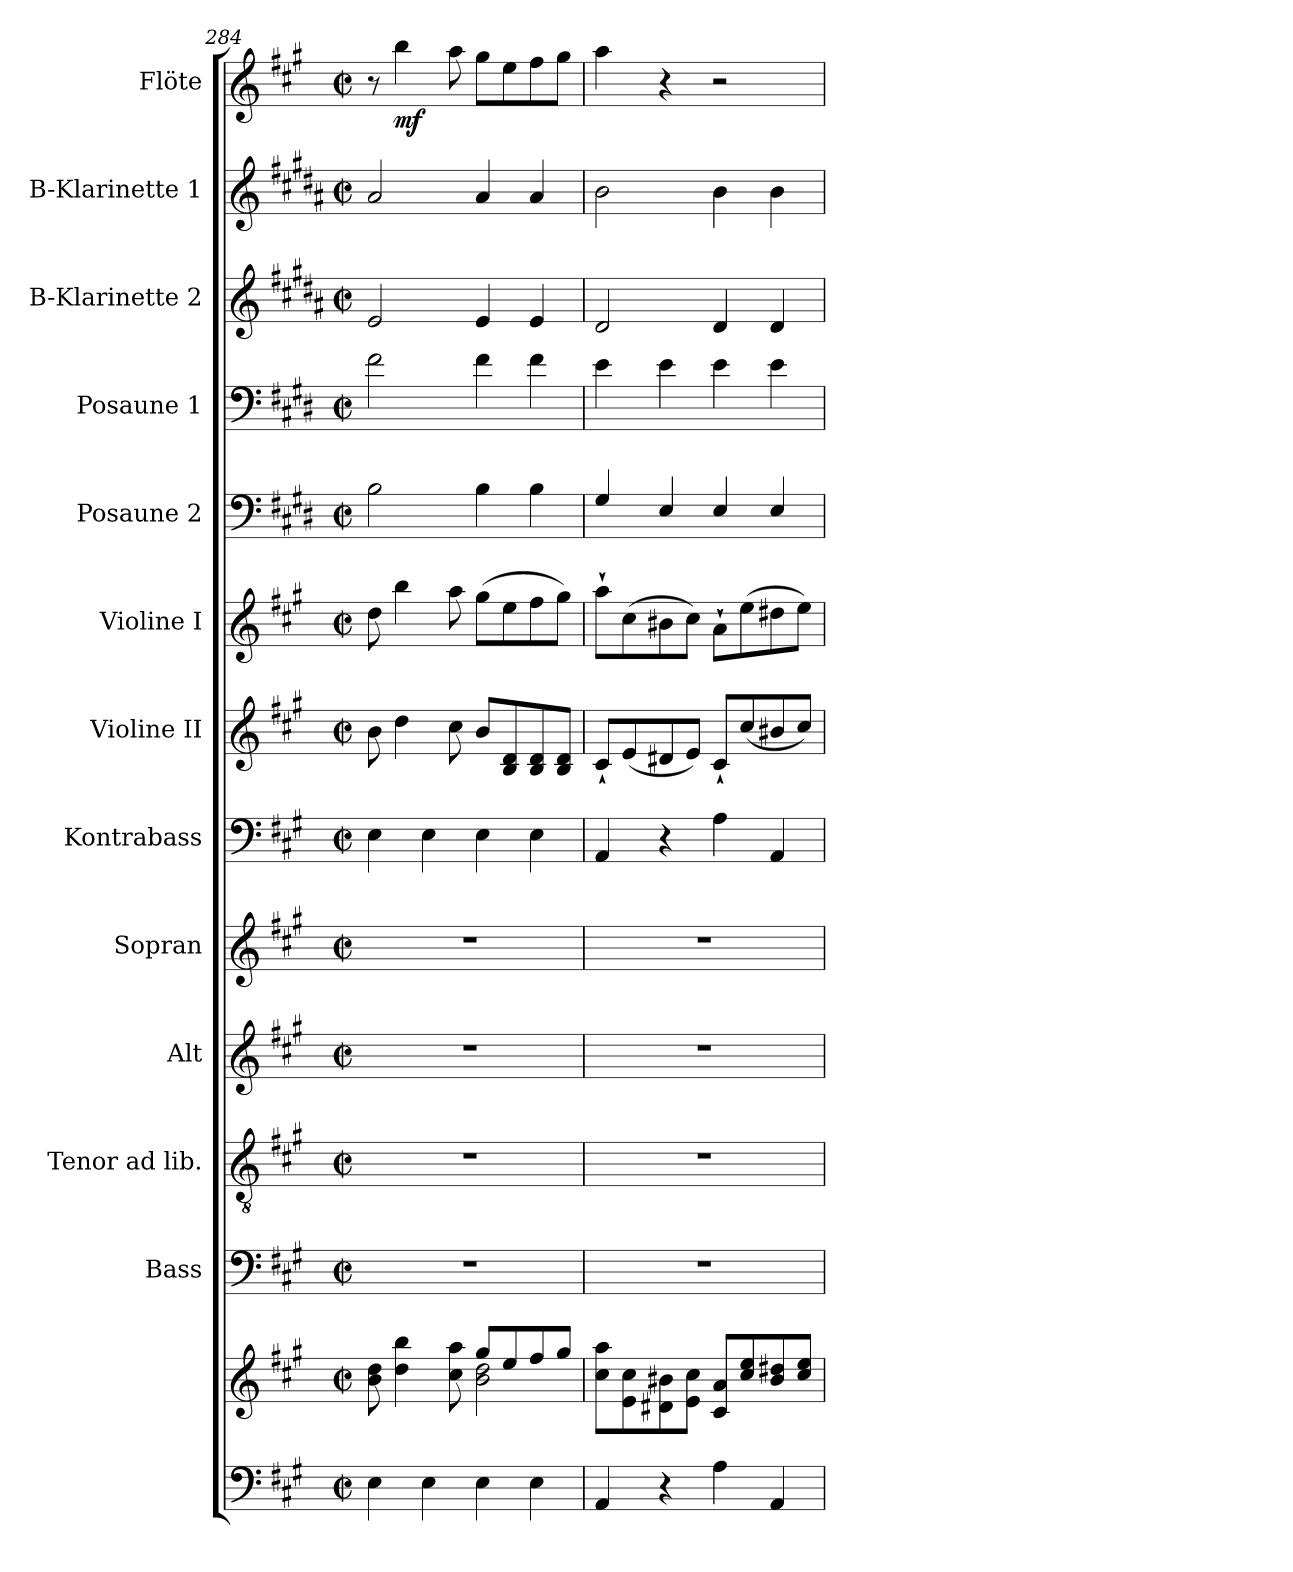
**kern	**kern	**kern	**kern	**kern	**kern	**kern	**kern	**kern	**kern	**kern	**kern	**kern	**kern	**dynam
*part13	*part13	*part12	*part11	*part10	*part9	*part8	*part7	*part6	*part5	*part4	*part3	*part2	*part1	*part1
*staff14	*staff13	*staff12	*staff11	*staff10	*staff9	*staff8	*staff7	*staff6	*staff5	*staff4	*staff3	*staff2	*staff1	*staff1
*	*	*I"Bass	*I"Tenor ad lib.	*I"Alt	*I"Sopran	*I"Kontrabass	*I"Violine II	*I"Violine I	*I"Posaune 2	*I"Posaune 1	*I"B-Klarinette 2	*I"B-Klarinette 1	*I"Flöte	*
*	*	*I'B.	*I'T.	*I'A.	*I'S.	*I'Kb.	*I'Vl. II	*I'Vl. I	*I'Pos 2	*I'Pos. 1	*I'B Kl. 2	*I'B Kl. 1	*I'Fl.	*
*clefF4	*clefG2	*clefF4	*clefGv2	*clefG2	*clefG2	*clefF4	*clefG2	*clefG2	*clefF4	*clefF4	*clefG2	*clefG2	*clefG2	*
*	*	*	*	*	*	*ITrd7c12	*	*	*ITrd4c7	*ITrd4c7	*ITrd1c2	*ITrd1c2	*	*
*k[f#c#g#]	*k[f#c#g#]	*k[f#c#g#]	*k[f#c#g#]	*k[f#c#g#]	*k[f#c#g#]	*k[f#c#g#]	*k[f#c#g#]	*k[f#c#g#]	*k[f#c#g#]	*k[f#c#g#]	*k[f#c#g#]	*k[f#c#g#]	*k[f#c#g#]	*
*A:	*A:	*A:	*A:	*A:	*A:	*A:	*A:	*A:	*A:	*A:	*A:	*A:	*A:	*
*M2/2	*M2/2	*M2/2	*M2/2	*M2/2	*M2/2	*M2/2	*M2/2	*M2/2	*M2/2	*M2/2	*M2/2	*M2/2	*M2/2	*
*met(c|)	*met(c|)	*met(c|)	*met(c|)	*met(c|)	*met(c|)	*met(c|)	*met(c|)	*met(c|)	*met(c|)	*met(c|)	*met(c|)	*met(c|)	*met(c|)	*
=284	=284	=284	=284	=284	=284	=284	=284	=284	=284	=284	=284	=284	=284	=284
*	*^	*	*	*	*	*	*	*	*	*	*	*	*	*
4E\	8b\ 8dd\	2ryy	1r	1r	1r	1r	4EE\	8b\	8dd\	2E\	2B\	2d/	2g#/	8r	.
!	!	!	!	!	!	!	!	!	!	!	!	!	!	!	!LO:DY:b
.	4dd\ 4bb\	.	.	.	.	.	.	4dd\	4bb\	.	.	.	.	4bb\	mf
4E\	.	.	.	.	.	.	4EE\	.	.	.	.	.	.	.	.
.	8cc#\ 8aa\	.	.	.	.	.	.	8cc#\	8aa\	.	.	.	.	8aa\	.
4E\	8gg#/L	2b\ 2dd\	.	.	.	.	4EE\	8b/L	(>8gg#\L	4E\	4B\	4d/	4g#/	8gg#\L	.
.	8ee/	.	.	.	.	.	.	8B/ 8d/	8ee\	.	.	.	.	8ee\	.
4E\	8ff#/	.	.	.	.	.	4EE\	8B/ 8d/	8ff#\	4E\	4B\	4d/	4g#/	8ff#\	.
.	8gg#/J	.	.	.	.	.	.	8B/ 8d/J	8gg#\J)	.	.	.	.	8gg#\J	.
*	*v	*v	*	*	*	*	*	*	*	*	*	*	*	*	*
=285	=285	=285	=285	=285	=285	=285	=285	=285	=285	=285	=285	=285	=285	=285
4AA/	8cc#\ 8aa\L	1r	1r	1r	1r	4AAA/	8c#`</L	8aa`>\L	4C#/	4A\	2c#/	2a\	4aa\	.
.	8e\ 8cc#\	.	.	.	.	.	(<8e/	(>8cc#\	.	.	.	.	.	.
4r	8d#X\ 8b#X\	.	.	.	.	4r	8d#X/	8b#X\	4AA/	4A\	.	.	4r	.
.	8e\ 8cc#\J	.	.	.	.	.	8e/J)	8cc#\J)	.	.	.	.	.	.
4A\	8c#/ 8a/L	.	.	.	.	4AA\	8c#`</L	8a`>\L	4AA/	4A\	4c#/	4a\	2r	.
.	8cc#/ 8ee/	.	.	.	.	.	(<8cc#/	(>8ee\	.	.	.	.	.	.
4AA/	8b#/ 8dd#X/	.	.	.	.	4AAA/	8b#X/	8dd#X\	4AA/	4A\	4c#/	4a\	.	.
.	8cc#/ 8ee/J	.	.	.	.	.	8cc#/J)	8ee\J)	.	.	.	.	.	.
=	=	=	=	=	=	=	=	=	=	=	=	=	=	=
*-	*-	*-	*-	*-	*-	*-	*-	*-	*-	*-	*-	*-	*-	*-
